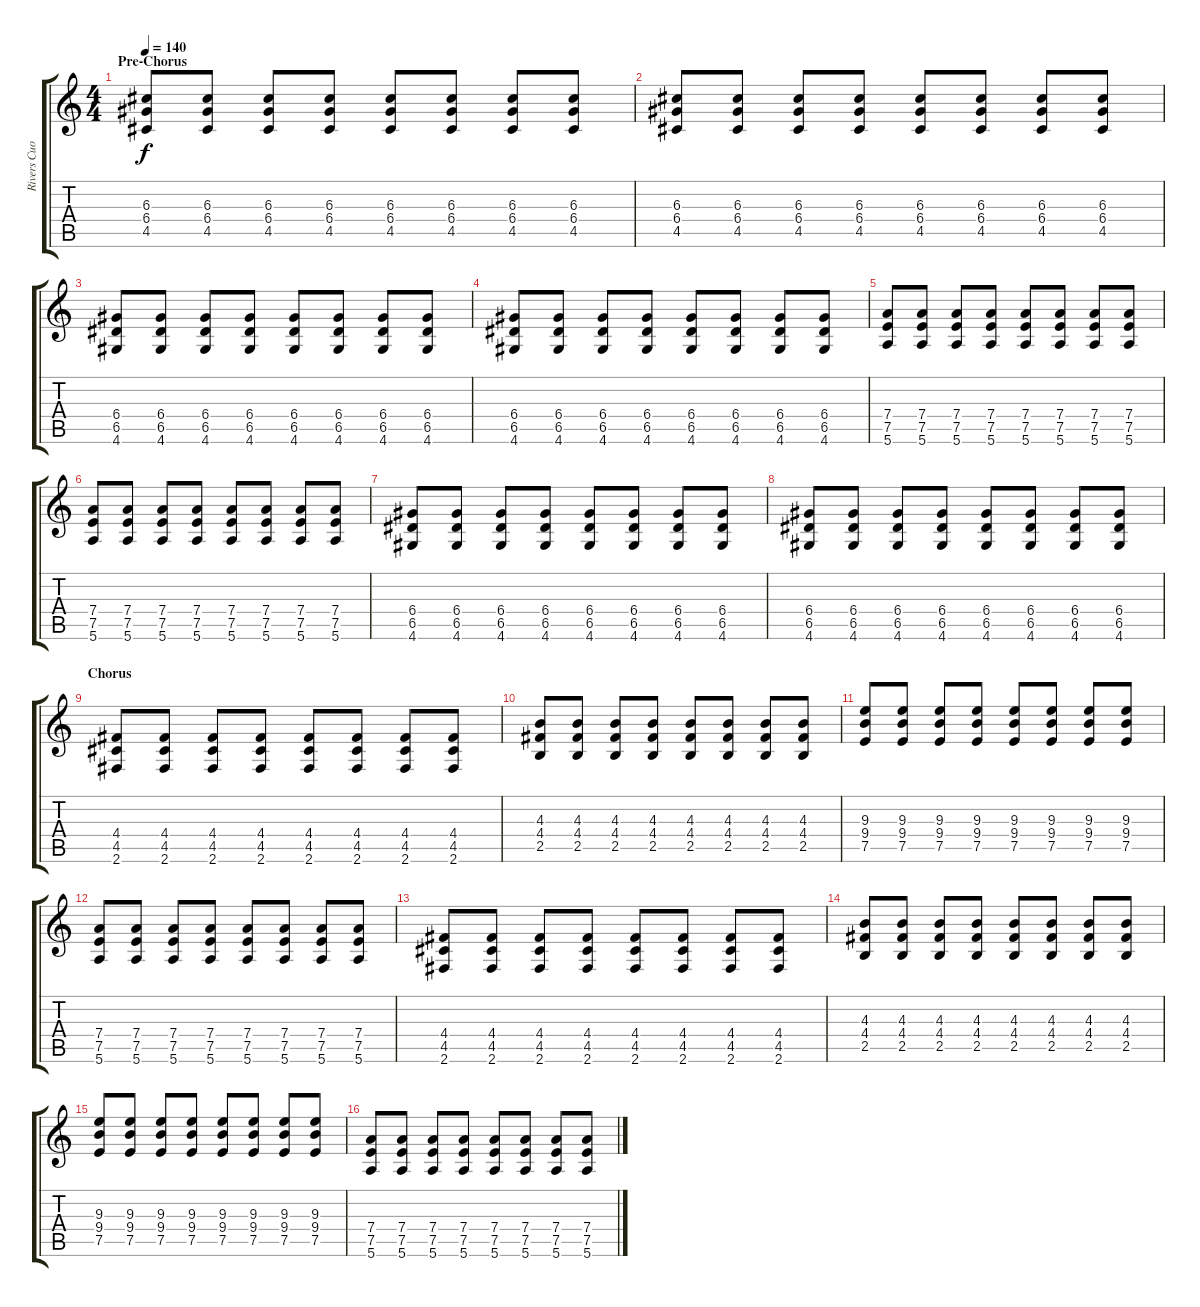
\track ("Rivers Cuomo" "Rivers Cuo") {instrument electricguitarmuted}
\staff {score tabs}
\tuning (E4 B3 G3 D3 A2 E2) {hide}
\ts (4 4)
\section ("" "Pre-Chorus")
\tempo 140
\clef g2
\ks c
(6.3 6.4 4.5).8{dy f} (6.3 6.4 4.5).8 (6.3 6.4 4.5).8 (6.3 6.4 4.5).8 (6.3 6.4 4.5).8 (6.3 6.4 4.5).8 (6.3 6.4 4.5).8 (6.3 6.4 4.5).8 |
(6.3 6.4 4.5).8 (6.3 6.4 4.5).8 (6.3 6.4 4.5).8 (6.3 6.4 4.5).8 (6.3 6.4 4.5).8 (6.3 6.4 4.5).8 (6.3 6.4 4.5).8 (6.3 6.4 4.5).8 |
(6.4 6.5 4.6).8 (6.4 6.5 4.6).8 (6.4 6.5 4.6).8 (6.4 6.5 4.6).8 (6.4 6.5 4.6).8 (6.4 6.5 4.6).8 (6.4 6.5 4.6).8 (6.4 6.5 4.6).8 |
(6.4 6.5 4.6).8 (6.4 6.5 4.6).8 (6.4 6.5 4.6).8 (6.4 6.5 4.6).8 (6.4 6.5 4.6).8 (6.4 6.5 4.6).8 (6.4 6.5 4.6).8 (6.4 6.5 4.6).8 |
(7.4 7.5 5.6).8 (7.4 7.5 5.6).8 (7.4 7.5 5.6).8 (7.4 7.5 5.6).8 (7.4 7.5 5.6).8 (7.4 7.5 5.6).8 (7.4 7.5 5.6).8 (7.4 7.5 5.6).8 |
(7.4 7.5 5.6).8 (7.4 7.5 5.6).8 (7.4 7.5 5.6).8 (7.4 7.5 5.6).8 (7.4 7.5 5.6).8 (7.4 7.5 5.6).8 (7.4 7.5 5.6).8 (7.4 7.5 5.6).8 |
(6.4 6.5 4.6).8 (6.4 6.5 4.6).8 (6.4 6.5 4.6).8 (6.4 6.5 4.6).8 (6.4 6.5 4.6).8 (6.4 6.5 4.6).8 (6.4 6.5 4.6).8 (6.4 6.5 4.6).8 |
(6.4 6.5 4.6).8 (6.4 6.5 4.6).8 (6.4 6.5 4.6).8 (6.4 6.5 4.6).8 (6.4 6.5 4.6).8 (6.4 6.5 4.6).8 (6.4 6.5 4.6).8 (6.4 6.5 4.6).8 |
\section ("" "Chorus")
(4.4 4.5 2.6).8 (4.4 4.5 2.6).8 (4.4 4.5 2.6).8 (4.4 4.5 2.6).8 (4.4 4.5 2.6).8 (4.4 4.5 2.6).8 (4.4 4.5 2.6).8 (4.4 4.5 2.6).8 |
(4.3 4.4 2.5).8 (4.3 4.4 2.5).8 (4.3 4.4 2.5).8 (4.3 4.4 2.5).8 (4.3 4.4 2.5).8 (4.3 4.4 2.5).8 (4.3 4.4 2.5).8 (4.3 4.4 2.5).8 |
(9.3 9.4 7.5).8 (9.3 9.4 7.5).8 (9.3 9.4 7.5).8 (9.3 9.4 7.5).8 (9.3 9.4 7.5).8 (9.3 9.4 7.5).8 (9.3 9.4 7.5).8 (9.3 9.4 7.5).8 |
(7.4 7.5 5.6).8 (7.4 7.5 5.6).8 (7.4 7.5 5.6).8 (7.4 7.5 5.6).8 (7.4 7.5 5.6).8 (7.4 7.5 5.6).8 (7.4 7.5 5.6).8 (7.4 7.5 5.6).8 |
(4.4 4.5 2.6).8 (4.4 4.5 2.6).8 (4.4 4.5 2.6).8 (4.4 4.5 2.6).8 (4.4 4.5 2.6).8 (4.4 4.5 2.6).8 (4.4 4.5 2.6).8 (4.4 4.5 2.6).8 |
(4.3 4.4 2.5).8 (4.3 4.4 2.5).8 (4.3 4.4 2.5).8 (4.3 4.4 2.5).8 (4.3 4.4 2.5).8 (4.3 4.4 2.5).8 (4.3 4.4 2.5).8 (4.3 4.4 2.5).8 |
(9.3 9.4 7.5).8 (9.3 9.4 7.5).8 (9.3 9.4 7.5).8 (9.3 9.4 7.5).8 (9.3 9.4 7.5).8 (9.3 9.4 7.5).8 (9.3 9.4 7.5).8 (9.3 9.4 7.5).8 |
(7.4 7.5 5.6).8 (7.4 7.5 5.6).8 (7.4 7.5 5.6).8 (7.4 7.5 5.6).8 (7.4 7.5 5.6).8 (7.4 7.5 5.6).8 (7.4 7.5 5.6).8 (7.4 7.5 5.6).8
